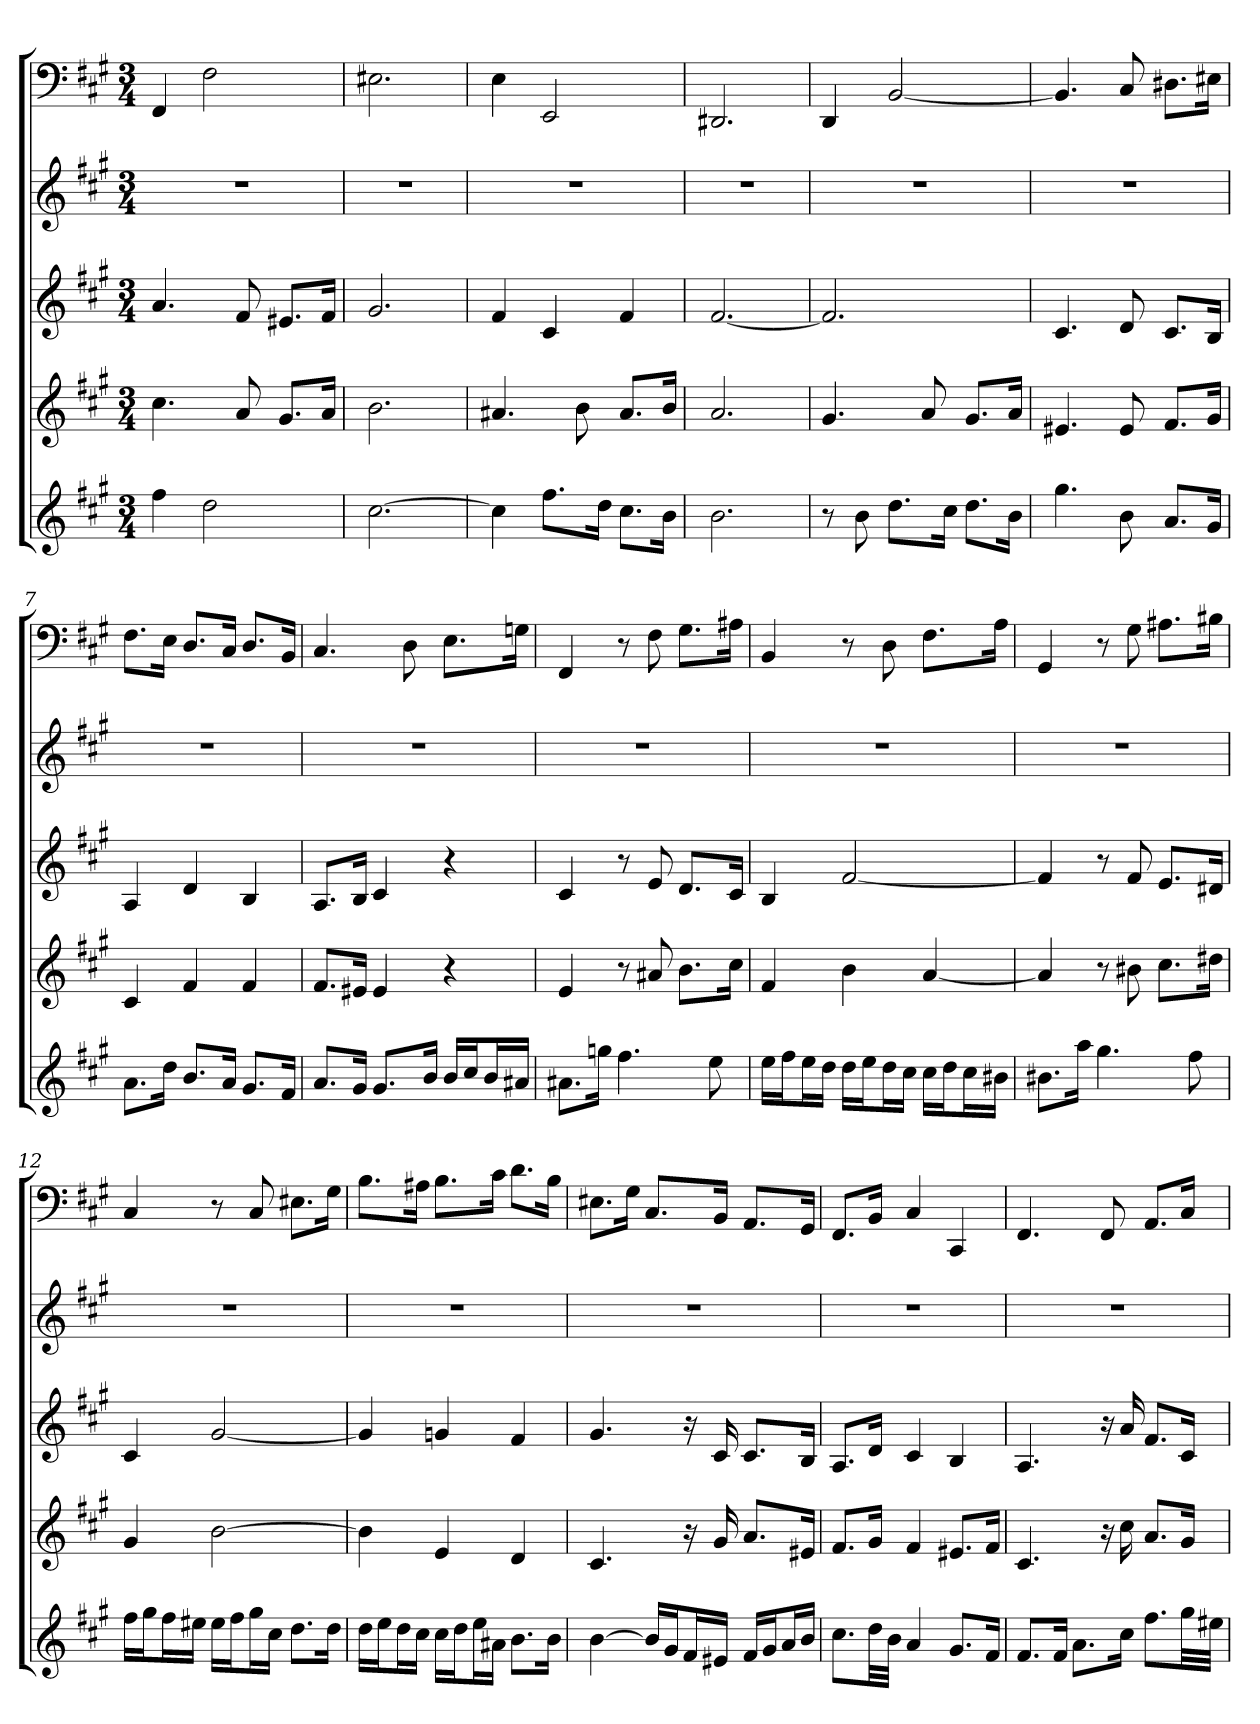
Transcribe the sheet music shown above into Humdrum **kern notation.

**kern	**kern	**kern	**kern	**kern
*part5	*part4	*part3	*part2	*part1
*staff5	*staff4	*staff3	*staff2	*staff1
*clefG2	*clefG2	*clefG2	*clefG2	*clefF4
*k[f#c#g#]	*k[f#c#g#]	*k[f#c#g#]	*k[f#c#g#]	*k[f#c#g#]
*f#:	*f#:	*f#:	*f#:	*f#:
*M3/4	*M3/4	*M3/4	*M3/4	*M3/4
=1	=1	=1	=1	=1
4ff#	4.cc#	4.a	2.r	4FF#
2dd	.	.	.	2F#
.	8a	8f#	.	.
.	8.g#/L	8.e#X/L	.	.
.	16a/Jk	16f#/Jk	.	.
=2	=2	=2	=2	=2
[2.cc#	2.b	2.g#	2.r	2.E#X
=3	=3	=3	=3	=3
4cc#]	4.a#X	4f#	2.r	4E
8.ff#\L	.	4c#	.	2EE
.	8b	.	.	.
16dd\Jk	.	.	.	.
8.cc#\L	8.a#/L	4f#	.	.
16b\Jk	16b/Jk	.	.	.
=4	=4	=4	=4	=4
2.b	2.a	[2.f#	2.r	2.DD#X
=5	=5	=5	=5	=5
8r	4.g#	2.f#]	2.r	4DD
8b	.	.	.	.
8.dd\L	.	.	.	[2BB
.	8a	.	.	.
16cc#\Jk	.	.	.	.
8.dd\L	8.g#/L	.	.	.
16b\Jk	16a/Jk	.	.	.
=6	=6	=6	=6	=6
4.gg#	4.e#X	4.c#	2.r	4.BB]
8b	8e#	8d	.	8C#
8.a/L	8.f#/L	8.c#/L	.	8.D#X\L
16g#/Jk	16g#/Jk	16B/Jk	.	16E#X\Jk
=7	=7	=7	=7	=7
8.a\L	4c#	4A	2.r	8.F#\L
16dd\Jk	.	.	.	16E\Jk
8.b/L	4f#	4d	.	8.D/L
16a/Jk	.	.	.	16C#/Jk
8.g#/L	4f#	4B	.	8.D/L
16f#/Jk	.	.	.	16BB/Jk
=8	=8	=8	=8	=8
8.a/L	8.f#/L	8.A/L	2.r	4.C#
16g#/Jk	16e#X/Jk	16B/Jk	.	.
8.g#/L	4e#	4c#	.	.
.	.	.	.	8D
16b/Jk	.	.	.	.
16b/LL	4r	4r	.	8.E\L
16cc#/J	.	.	.	.
16b/L	.	.	.	.
16a#X/JJ	.	.	.	16Gn\Jk
=9	=9	=9	=9	=9
8.a#X\L	4e	4c#	2.r	4FF#
16ggn\Jk	.	.	.	.
4.ff#	8r	8r	.	8r
.	8a#X	8e	.	8F#
.	8.b\L	8.d/L	.	8.G#\L
8ee	.	.	.	.
.	16cc#\Jk	16c#/Jk	.	16A#X\Jk
=10	=10	=10	=10	=10
16ee\LL	4f#	4B	2.r	4BB
16ff#\J	.	.	.	.
16ee\L	.	.	.	.
16dd\JJ	.	.	.	.
16dd\LL	4b	[2f#	.	8r
16ee\J	.	.	.	.
16dd\L	.	.	.	8D
16cc#\JJ	.	.	.	.
16cc#\LL	[4a	.	.	8.F#\L
16dd\J	.	.	.	.
16cc#\L	.	.	.	.
16b#X\JJ	.	.	.	16A\Jk
=11	=11	=11	=11	=11
8.b#X\L	4a]	4f#]	2.r	4GG#
16aa\Jk	.	.	.	.
4.gg#	8r	8r	.	8r
.	8b#X	8f#	.	8G#
.	8.cc#\L	8.e/L	.	8.A#X\L
8ff#	.	.	.	.
.	16dd#X\Jk	16d#X/Jk	.	16B#X\Jk
=12	=12	=12	=12	=12
16ff#\LL	4g#	4c#	2.r	4C#
16gg#\J	.	.	.	.
16ff#\L	.	.	.	.
16ee#X\JJ	.	.	.	.
16ee#\LL	[2b	[2g#	.	8r
16ff#\J	.	.	.	.
16gg#\L	.	.	.	8C#
16cc#\JJ	.	.	.	.
8.dd\L	.	.	.	8.E#X\L
16dd\Jk	.	.	.	16G#\Jk
=13	=13	=13	=13	=13
16dd\LL	4b]	4g#]	2.r	8.B\L
16ee\J	.	.	.	.
16dd\L	.	.	.	.
16cc#\JJ	.	.	.	16A#X\Jk
16cc#\LL	4e	4gn	.	8.B\L
16dd\J	.	.	.	.
16ee\L	.	.	.	.
16a#X\JJ	.	.	.	16c#\Jk
8.b\L	4d	4f#	.	8.d\L
16b\Jk	.	.	.	16B\Jk
=14	=14	=14	=14	=14
[4b	4.c#	4.g#	2.r	8.E#X\L
.	.	.	.	16G#\Jk
16b/LL]	.	.	.	8.C#/L
16g#/J	.	.	.	.
16f#/L	16r	16r	.	.
16e#X/JJ	16g#	16c#	.	16BB/Jk
16f#/LL	8.a/L	8.c#/L	.	8.AA/L
16g#/J	.	.	.	.
16a/L	.	.	.	.
16b/JJ	16e#X/Jk	16B/Jk	.	16GG#/Jk
=15	=15	=15	=15	=15
8.cc#\L	8.f#/L	8.A/L	2.r	8.FF#/L
32dd\LL	16g#/Jk	16d/Jk	.	16BB/Jk
32b\JJJ	.	.	.	.
4a	4f#	4c#	.	4C#
8.g#/L	8.e#X/L	4B	.	4CC#
16f#/Jk	16f#/Jk	.	.	.
=16	=16	=16	=16	=16
8.f#/L	4.c#	4.A	2.r	4.FF#
16f#/Jk	.	.	.	.
8.a\L	.	.	.	.
.	16r	16r	.	8FF#
16cc#\Jk	16cc#	16a	.	.
8.ff#\L	8.a/L	8.f#/L	.	8.AA/L
32gg#\LL	16g#/Jk	16c#/Jk	.	16C#/Jk
32ee#X\JJJ	.	.	.	.
=	=	=	=	=
*-	*-	*-	*-	*-
